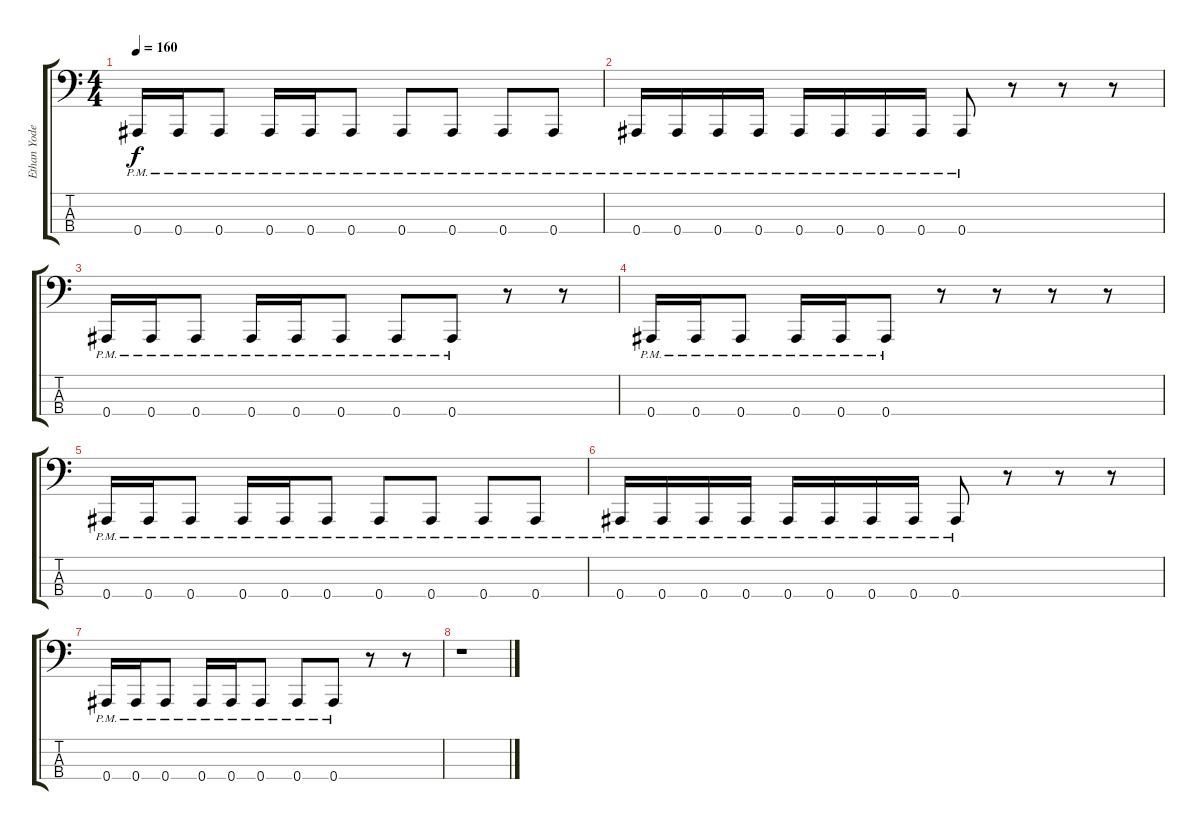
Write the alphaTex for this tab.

\track ("Ethan Yoder" "Ethan Yode") {instrument electricbassfinger}
\staff {score tabs}
\tuning (Eb2 Bb1 F1 Bb0) {hide}
\ts (4 4)
\tempo 160
\clef f4
\ks c
0.4{pm}.16{dy f} 0.4{pm}.16 0.4{pm}.8 0.4{pm}.16 0.4{pm}.16 0.4{pm}.8 0.4{pm}.8 0.4{pm}.8 0.4{pm}.8 0.4{pm}.8 |
0.4{pm}.16 0.4{pm}.16 0.4{pm}.16 0.4{pm}.16 0.4{pm}.16 0.4{pm}.16 0.4{pm}.16 0.4{pm}.16 0.4{pm}.8 r.8 r.8 r.8 |
0.4{pm}.16 0.4{pm}.16 0.4{pm}.8 0.4{pm}.16 0.4{pm}.16 0.4{pm}.8 0.4{pm}.8 0.4{pm}.8 r.8 r.8 |
0.4{pm}.16 0.4{pm}.16 0.4{pm}.8 0.4{pm}.16 0.4{pm}.16 0.4{pm}.8 r.8 r.8 r.8 r.8 |
0.4{pm}.16 0.4{pm}.16 0.4{pm}.8 0.4{pm}.16 0.4{pm}.16 0.4{pm}.8 0.4{pm}.8 0.4{pm}.8 0.4{pm}.8 0.4{pm}.8 |
0.4{pm}.16 0.4{pm}.16 0.4{pm}.16 0.4{pm}.16 0.4{pm}.16 0.4{pm}.16 0.4{pm}.16 0.4{pm}.16 0.4{pm}.8 r.8 r.8 r.8 |
0.4{pm}.16 0.4{pm}.16 0.4{pm}.8 0.4{pm}.16 0.4{pm}.16 0.4{pm}.8 0.4{pm}.8 0.4{pm}.8 r.8 r.8 |
r.1
